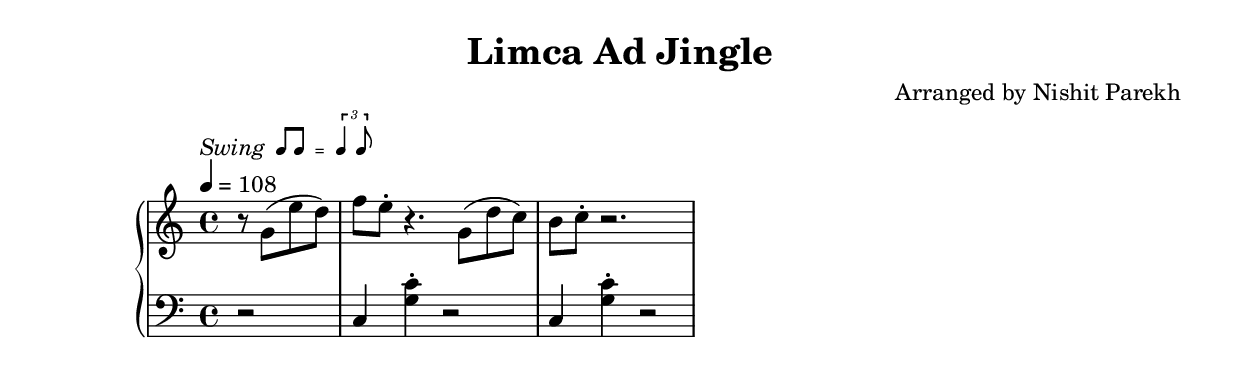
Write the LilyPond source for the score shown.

\version "2.19.82"

% Using a Lilypond-snippet for denoting Swing rhythm
%% http://lsr.di.unimi.it/LSR/Item?id=204
%% see also http://lilypond.org/doc/v2.18/Documentation/internals/metronome_005fmark_005fengraver
%% see also http://lilypond.org/doc/v2.18/Documentation/snippets/rhythms

%%% Function: rhythmMark
%%% ============================================================
%%%  Purpose: print a sophisticated rehearsal mark e.g
%%%           for rhythm directives
%%%    Usage: \rhythmMark label music1 music2
%%% ------------------------------------------------------------
%%% Variable: label (string)
%%% ------------------------------------------------------------
%%% Variable: music1 (ly:music)
%%% ------------------------------------------------------------
%%% Variable: music2 (ly:music)
%%% ------------------------------------------------------------
%%%  Example: \rhythmMark #"Swing" \rhyMarkIIEighths
%%%                 \rhyMarkSlurredTriplets
%%% ------------------------------------------------------------
%%% Constants:
%%%           rhythmMarkStaffReduce = #-3
%%%           rhythmMarkLabelFontSize = #-2
%%% ------------------------------------------------------------
%%%  Comment: see below for predefined values for music1&2
%%% ============================================================

rhythmMarkStaffReduce = #-3
rhythmMarkLabelFontSize = #-2

rhythmMark = #(define-music-function (parser location label musicI musicII ) (string? ly:music? ly:music?)
   #{
      \mark \markup {
        \line \general-align #Y #DOWN {
          \combine
            \italic \fontsize #rhythmMarkLabelFontSize $label
            \transparent \italic \fontsize #rhythmMarkLabelFontSize f

          \score {                     % 2nd column in line
            \new Staff \with {
              fontSize = #rhythmMarkStaffReduce
              \override StaffSymbol.staff-space = #(magstep rhythmMarkStaffReduce)
              \override StaffSymbol.line-count = #0
              \override VerticalAxisGroup.Y-extent = #'(-0.85 . 4)
            }

            {
              \relative c' { \stemUp $musicI }

%             \override Score.SpacingSpanner.strict-note-spacing = ##t
              \once \override Score.TextScript.Y-offset = #-0.4
              s4.^\markup{ \halign #-1 \italic "=" }

              \relative c' { \stemUp $musicII }
            }

            \layout {
              ragged-right= ##t
              indent = 0
              \context {
                \Staff
                \remove "Clef_engraver"
                \remove "Time_signature_engraver"
              }
            } % layout end

          } % Score end

        } % line end
      } % markup end
   #})

%%% Function: rhythmMarkC
%%% ============================================================
%%%  Purpose: print a sophisticated rehearsal mark e.g for
%%%           rhythm directives in a column (music on top)
%%%    Usage: \rhythmMarkC label music1 music2
%%% ------------------------------------------------------------
%%% Variable: label (string)
%%% ------------------------------------------------------------
%%% Variable: music1 (ly:music)
%%% ------------------------------------------------------------
%%% Variable: music2 (ly:music)
%%% ------------------------------------------------------------
%%%  Example: \rhythmMarkC #"Swing" \rhyMarkIIEighths
%%%                 \rhyMarkSlurredTriplets
%%% ------------------------------------------------------------
%%% Constants:
%%%           rhythmMarkCStaffReduce = #-4
%%%           rhythmMarkCLabelFontSize = #-2
%%% ------------------------------------------------------------
%%%  Comment: see below for predefined values for music1&2
%%% ============================================================

rhythmMarkCStaffReduce = #-4
rhythmMarkCLabelFontSize = #-2

rhythmMarkC = #(define-music-function (parser location label musicI musicII ) (string? ly:music? ly:music?)
   #{
      \mark \markup
      {
        \combine

          \line {
            \hspace #0
            \translate #'(-0.1 . -3.25) \italic \fontsize #rhythmMarkCLabelFontSize $label
          } % end Line

          \line \vcenter {

              \score {                 % 1st column in line

                \new Staff \with {
                  fontSize = #rhythmMarkCStaffReduce
                  \override StaffSymbol.staff-space = #(magstep rhythmMarkCStaffReduce)
                  \override StaffSymbol.line-count = #0
                  \override VerticalAxisGroup.Y-extent = #'(0 . 0)  % td
                }

                \relative c' { \stemUp $musicI }

                \layout {
                  ragged-right= ##t
                  indent = 0
                  \context {
                    \Staff
                    \remove "Clef_engraver"
                    \remove "Time_signature_engraver" }
                } % layout

              } % 1st score

              \hspace #-0.1            % 2nd column in line

                                       % 3rd column in line
              \italic \fontsize #rhythmMarkCStaffReduce "="

              \score {                 % 4th column in line

                \new Staff \with {
                  fontSize = #rhythmMarkCStaffReduce
                  \override StaffSymbol.staff-space = #(magstep rhythmMarkCStaffReduce)
                  \override StaffSymbol.line-count = #0
                  \override VerticalAxisGroup.Y-extent = #'(0 . 0)  % td
                }

                \relative c' {
                  \stemUp $musicII
                }

                \layout {
                  ragged-right= ##t
                  indent = 0
                  \context {
                    \Staff
                    \remove "Clef_engraver"
                    \remove "Time_signature_engraver" }
                } % layout

              } % 2nd score end

            } % line end
          % end combine
        } % markup end
   #})

%%% predefined ly:music-Variables for use
%%% in function rhythmMark and rhythmMarkC
%%% ============================================================
rhyMarkI = { b'1*1/8 }

rhyMarkII = { b'2*1/4 }

rhyMarkIV = { b'4*1/2 }

rhyMarkEighth = { b'8 }

rhyMarkIIEighths = {
  % \override Score.SpacingSpanner.common-shortest-duration = #(ly:make-moment 1/4) % tight
  \override Score.SpacingSpanner.common-shortest-duration = #(ly:make-moment 3/16) % even
  b'8[ b8]
}
rhyMarkTriplets = {
  % \override Score.SpacingSpanner.common-shortest-duration = #(ly:make-moment 1/2) % super-tight
  % \override Score.SpacingSpanner.common-shortest-duration = #(ly:make-moment 1/4) % tight
  \override Score.SpacingSpanner.common-shortest-duration = #(ly:make-moment 3/16) % even
  \tuplet 3/2 { b'4 b8 }
}
rhyMarkSlurredTriplets = {
  % \override Score.SpacingSpanner.common-shortest-duration = #(ly:make-moment 1/4) % tight
  % \override Score.SpacingSpanner.common-shortest-duration = #(ly:make-moment 5/32) % slighty tighter as even
  \override Score.SpacingSpanner.common-shortest-duration = #(ly:make-moment 1/8) % even
  \tuplet 3/2 { b'8 ~ b8 b8 }
}
rhyMarkDottedEighths = {
  % \override Score.SpacingSpanner.common-shortest-duration = #(ly:make-moment 1/4) % tight
  \override Score.SpacingSpanner.common-shortest-duration = #(ly:make-moment 3/16) % even
  % \override Score.SpacingSpanner.common-shortest-duration = #(ly:make-moment 1/8) % loose
  { b'8.[ b16*2] }
}


\header{
 title = "Limca Ad Jingle"
 composer = "Arranged by Nishit Parekh"
}

\score{
 \new GrandStaff <<
   \new Staff \relative c'' {
     \tempo 4 = 108
     \clef treble
     \key c \major
     \time 4/4

     \override Score.RehearsalMark.self-alignment-X = #LEFT
    \override Score.BarNumber.break-visibility = #all-invisible
%    \override Score.RehearsalMark.padding = #-2
    \once \override Score.RehearsalMark.X-offset = #5  % td
     \rhythmMark #"Swing" \rhyMarkIIEighths \rhyMarkTriplets

     \partial 2
     r8 g8( e'8 d8) |
     f8 e8\staccato r4. g,8( d'8 c8) |
     b8 c8\staccato r2.

   }

   \new Staff \relative c' {
     \clef bass
     \key c \major
     \time 4/4
     \partial 2
     r2 |
     c,4 <g' c>4\staccato r2 |
     c,4 <g' c>4\staccato r2 |
   }
 >>

}